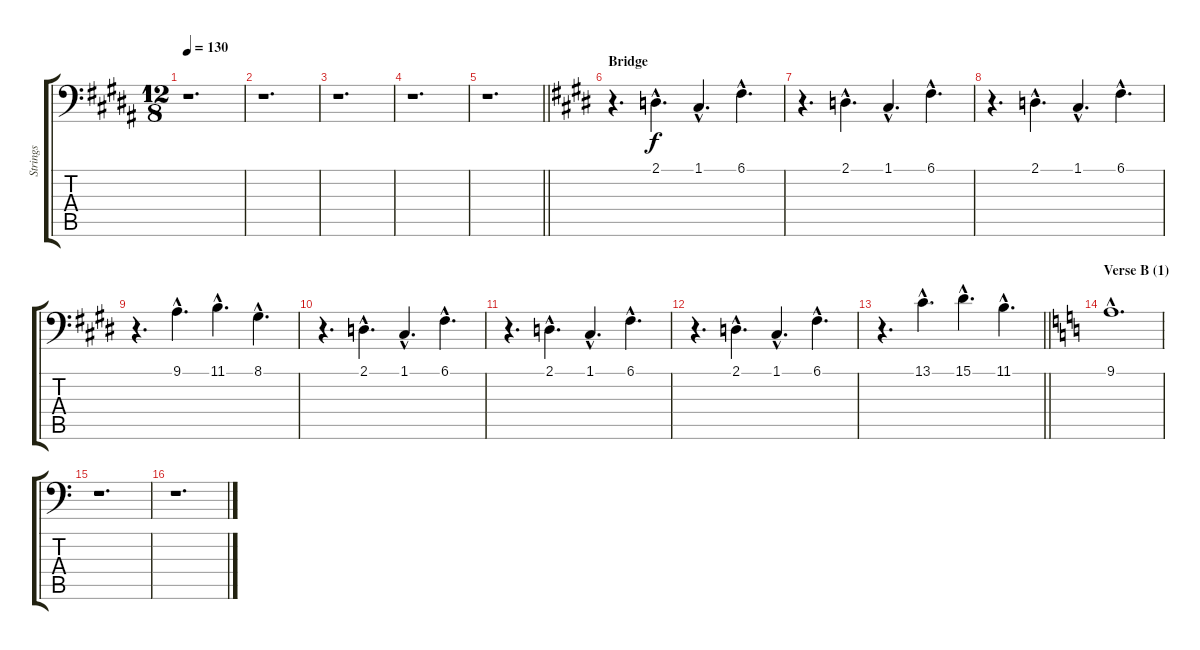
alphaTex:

\track ("Strings" "Strings") {instrument stringensemble1}
\staff {score tabs}
\tuning (C3 G2 D2 A1 E1 B0) {hide}
\ts (12 8)
\tempo 130
\clef f4
\ks b
r.1{d dy f} |
r.1{d} |
r.1{d} |
r.1{d} |
\barLineRight lightlight
r.1{d} |
\section ("" "Bridge")
\ks e
r.4{d} 2.1{hac}.4{d} 1.1{hac}.4{d} 6.1{hac}.4{d} |
r.4{d} 2.1{hac}.4{d} 1.1{hac}.4{d} 6.1{hac}.4{d} |
r.4{d} 2.1{hac}.4{d} 1.1{hac}.4{d} 6.1{hac}.4{d} |
r.4{d} 9.1{hac}.4{d} 11.1{hac}.4{d} 8.1{hac}.4{d} |
r.4{d} 2.1{hac}.4{d} 1.1{hac}.4{d} 6.1{hac}.4{d} |
r.4{d} 2.1{hac}.4{d} 1.1{hac}.4{d} 6.1{hac}.4{d} |
r.4{d} 2.1{hac}.4{d} 1.1{hac}.4{d} 6.1{hac}.4{d} |
\barLineRight lightlight
r.4{d} 13.1{hac}.4{d} 15.1{hac}.4{d} 11.1{hac}.4{d} |
\section ("" "Verse B (1)")
\ks c
9.1{hac}.1{d} |
r.1{d} |
r.1{d}
